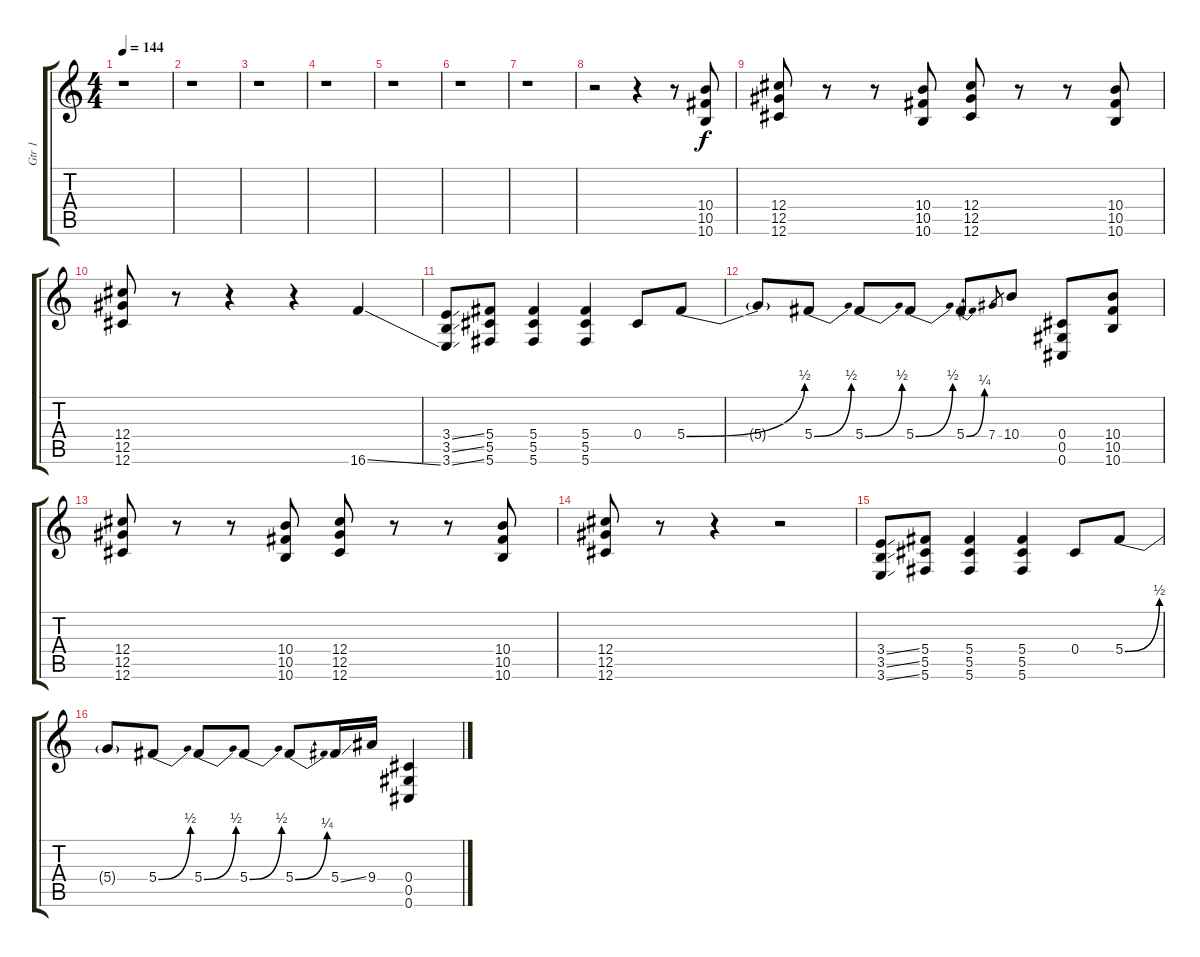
\track ("Gtr 1" "Gtr 1") {instrument distortionguitar}
\staff {score tabs}
\tuning (Eb4 Bb3 Gb3 Db3 Ab2 Db2) {hide}
\ts (4 4)
\tempo 144
\clef g2
\ks c
r.1{dy f instrument distortionguitar} |
r.1 |
r.1 |
r.1 |
r.1 |
r.1 |
r.1 |
r.2 r.4 r.8 (10.4 10.5 10.6).8 |
(12.4 12.5 12.6).8 r.8 r.8 (10.4 10.5 10.6).8 (12.4 12.5 12.6).8 r.8 r.8 (10.4 10.5 10.6).8 |
(12.4 12.5 12.6).8 r.8 r.4 r.4 16.6{ss}.4 |
(3.4{ss} 3.5{ss} 3.6{ss}).8 (5.4 5.5 5.6).8 (5.4 5.5 5.6).4 (5.4 5.5 5.6).4 0.4.8 5.4{be (bend 0 0 60 2)}.8 |
5.4{t}.8 5.4{be (bend 0 0 60 2)}.8 5.4{be (bend 0 0 60 2)}.8 5.4{be (bend 0 0 60 2)}.8 5.4{be (bend 0 0 60 1)}.8 7.4.8{gr} 10.4.8 (0.4 0.5 0.6).8 (10.4 10.5 10.6).8 |
(12.4 12.5 12.6).8 r.8 r.8 (10.4 10.5 10.6).8 (12.4 12.5 12.6).8 r.8 r.8 (10.4 10.5 10.6).8 |
(12.4 12.5 12.6).8 r.8 r.4 r.2 |
(3.4{ss} 3.5{ss} 3.6{ss}).8 (5.4 5.5 5.6).8 (5.4 5.5 5.6).4 (5.4 5.5 5.6).4 0.4.8 5.4{be (bend 0 0 60 2)}.8 |
5.4{t}.8 5.4{be (bend 0 0 60 2)}.8 5.4{be (bend 0 0 60 2)}.8 5.4{be (bend 0 0 60 2)}.8 5.4{be (bend 0 0 60 1)}.8 5.4{ss}.16 9.4.16 (0.4 0.5 0.6).4
